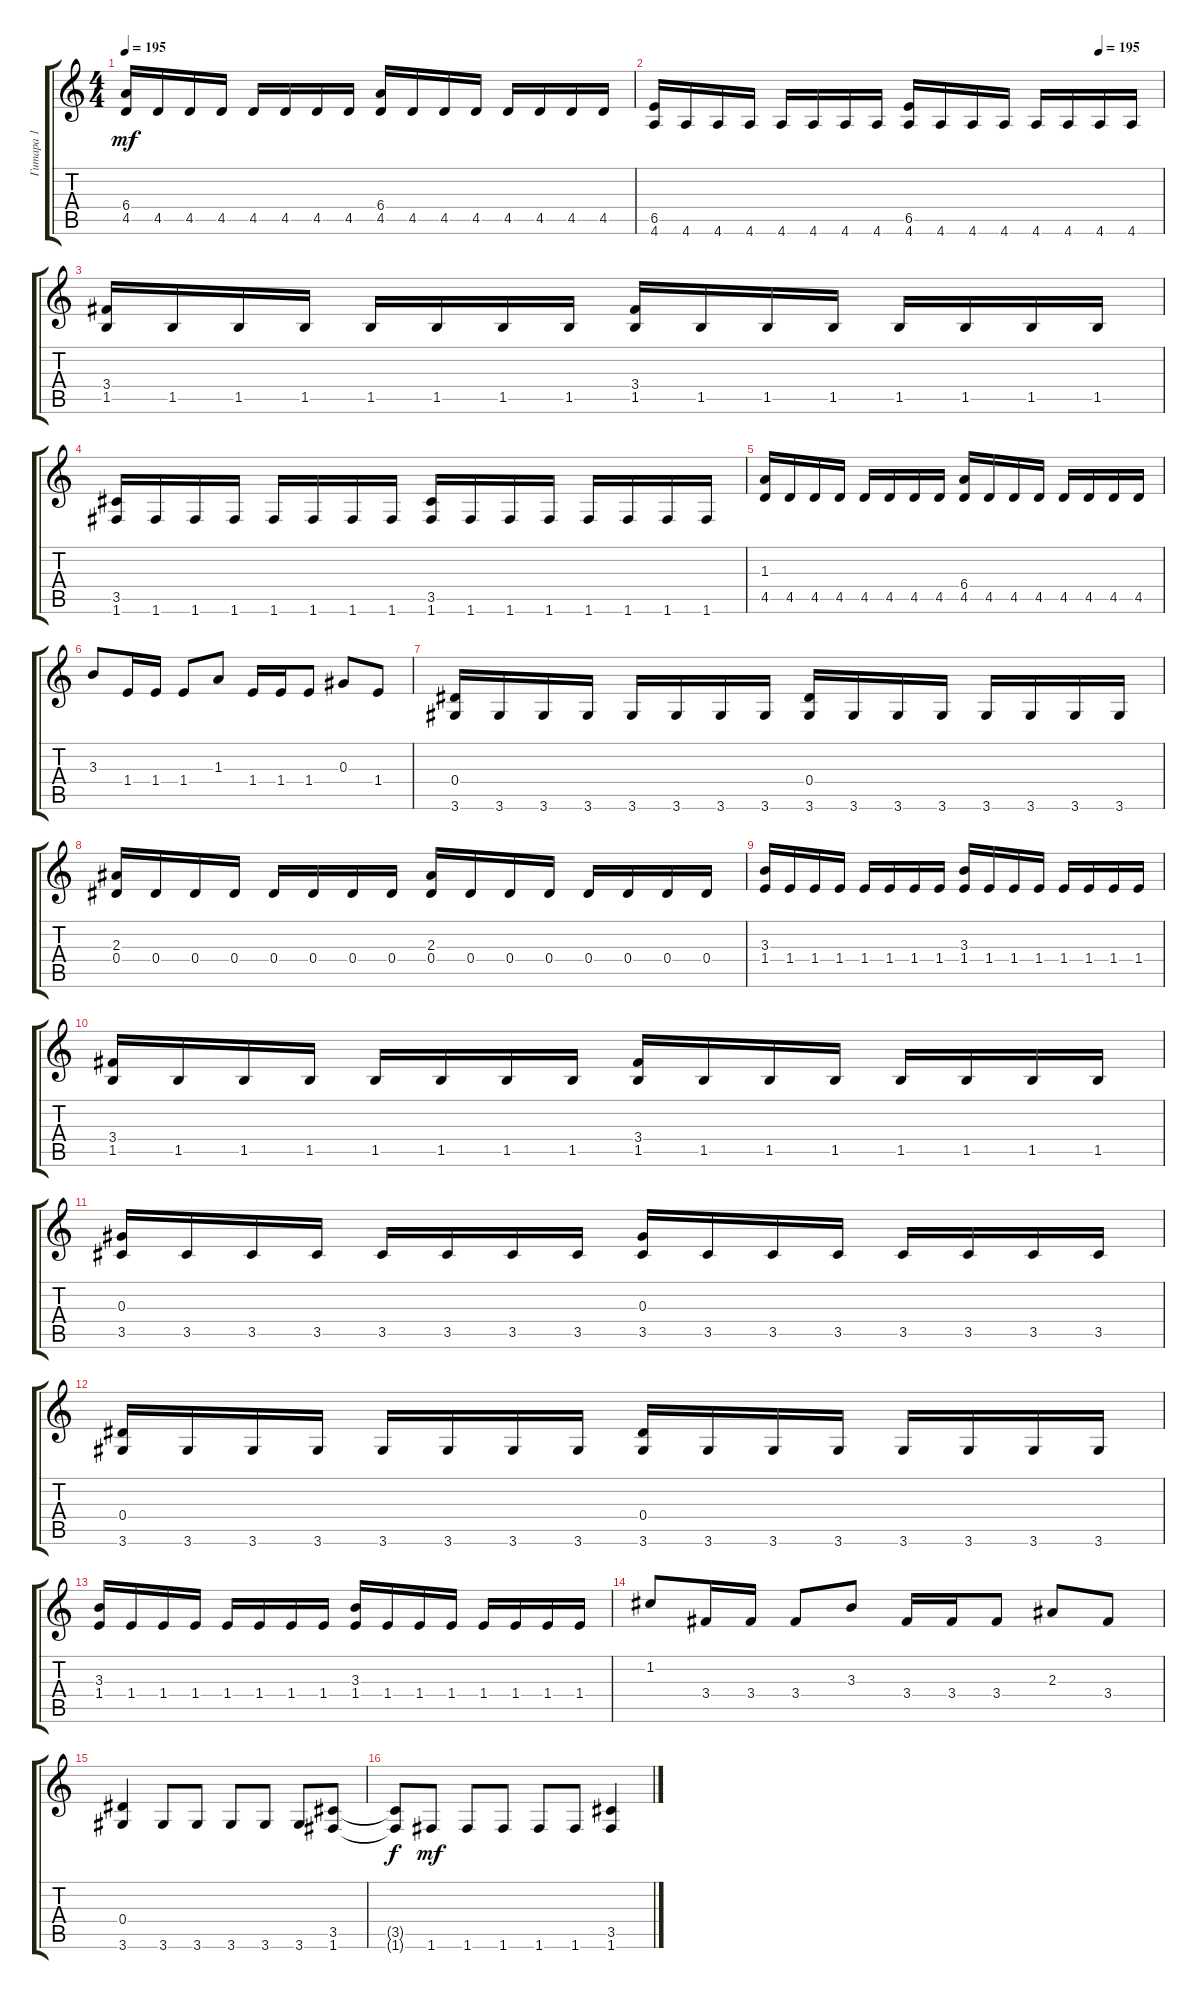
\track ("Гитара 1" "Гитара 1") {instrument overdrivenguitar}
\staff {score tabs}
\tuning (F4 C4 Ab3 Eb3 Bb2 F2) {hide}
\ts (4 4)
\tempo 195
\clef g2
\ks c
(6.4 4.5).16{dy mf} 4.5.16 4.5.16 4.5.16 4.5.16 4.5.16 4.5.16 4.5.16 (6.4 4.5).16 4.5.16 4.5.16 4.5.16 4.5.16 4.5.16 4.5.16 4.5.16 |
\tempo (195 0.875)
(6.5 4.6).16 4.6.16 4.6.16 4.6.16 4.6.16 4.6.16 4.6.16 4.6.16 (6.5 4.6).16 4.6.16 4.6.16 4.6.16 4.6.16 4.6.16 4.6.16 4.6.16 |
(3.4 1.5).16 1.5.16 1.5.16 1.5.16 1.5.16 1.5.16 1.5.16 1.5.16 (3.4 1.5).16 1.5.16 1.5.16 1.5.16 1.5.16 1.5.16 1.5.16 1.5.16 |
(3.5 1.6).16 1.6.16 1.6.16 1.6.16 1.6.16 1.6.16 1.6.16 1.6.16 (3.5 1.6).16 1.6.16 1.6.16 1.6.16 1.6.16 1.6.16 1.6.16 1.6.16 |
(1.3 4.5).16 4.5.16 4.5.16 4.5.16 4.5.16 4.5.16 4.5.16 4.5.16 (6.4 4.5).16 4.5.16 4.5.16 4.5.16 4.5.16 4.5.16 4.5.16 4.5.16 |
3.3.8 1.4.16 1.4.16 1.4.8 1.3.8 1.4.16 1.4.16 1.4.8 0.3.8 1.4.8 |
(0.4 3.6).16 3.6.16 3.6.16 3.6.16 3.6.16 3.6.16 3.6.16 3.6.16 (0.4 3.6).16 3.6.16 3.6.16 3.6.16 3.6.16 3.6.16 3.6.16 3.6.16 |
(2.3 0.4).16 0.4.16 0.4.16 0.4.16 0.4.16 0.4.16 0.4.16 0.4.16 (2.3 0.4).16 0.4.16 0.4.16 0.4.16 0.4.16 0.4.16 0.4.16 0.4.16 |
(3.3 1.4).16 1.4.16 1.4.16 1.4.16 1.4.16 1.4.16 1.4.16 1.4.16 (3.3 1.4).16 1.4.16 1.4.16 1.4.16 1.4.16 1.4.16 1.4.16 1.4.16 |
(3.4 1.5).16 1.5.16 1.5.16 1.5.16 1.5.16 1.5.16 1.5.16 1.5.16 (3.4 1.5).16 1.5.16 1.5.16 1.5.16 1.5.16 1.5.16 1.5.16 1.5.16 |
(0.3 3.5).16 3.5.16 3.5.16 3.5.16 3.5.16 3.5.16 3.5.16 3.5.16 (0.3 3.5).16 3.5.16 3.5.16 3.5.16 3.5.16 3.5.16 3.5.16 3.5.16 |
(0.4 3.6).16 3.6.16 3.6.16 3.6.16 3.6.16 3.6.16 3.6.16 3.6.16 (0.4 3.6).16 3.6.16 3.6.16 3.6.16 3.6.16 3.6.16 3.6.16 3.6.16 |
(3.3 1.4).16 1.4.16 1.4.16 1.4.16 1.4.16 1.4.16 1.4.16 1.4.16 (3.3 1.4).16 1.4.16 1.4.16 1.4.16 1.4.16 1.4.16 1.4.16 1.4.16 |
1.2.8 3.4.16 3.4.16 3.4.8 3.3.8 3.4.16 3.4.16 3.4.8 2.3.8 3.4.8 |
(0.4 3.6).4 3.6.8 3.6.8 3.6.8 3.6.8 3.6.8 (3.5 1.6).8 |
(3.5{t} 1.6{t}).8{dy f} 1.6.8{dy mf} 1.6.8 1.6.8 1.6.8 1.6.8 (3.5 1.6).4
